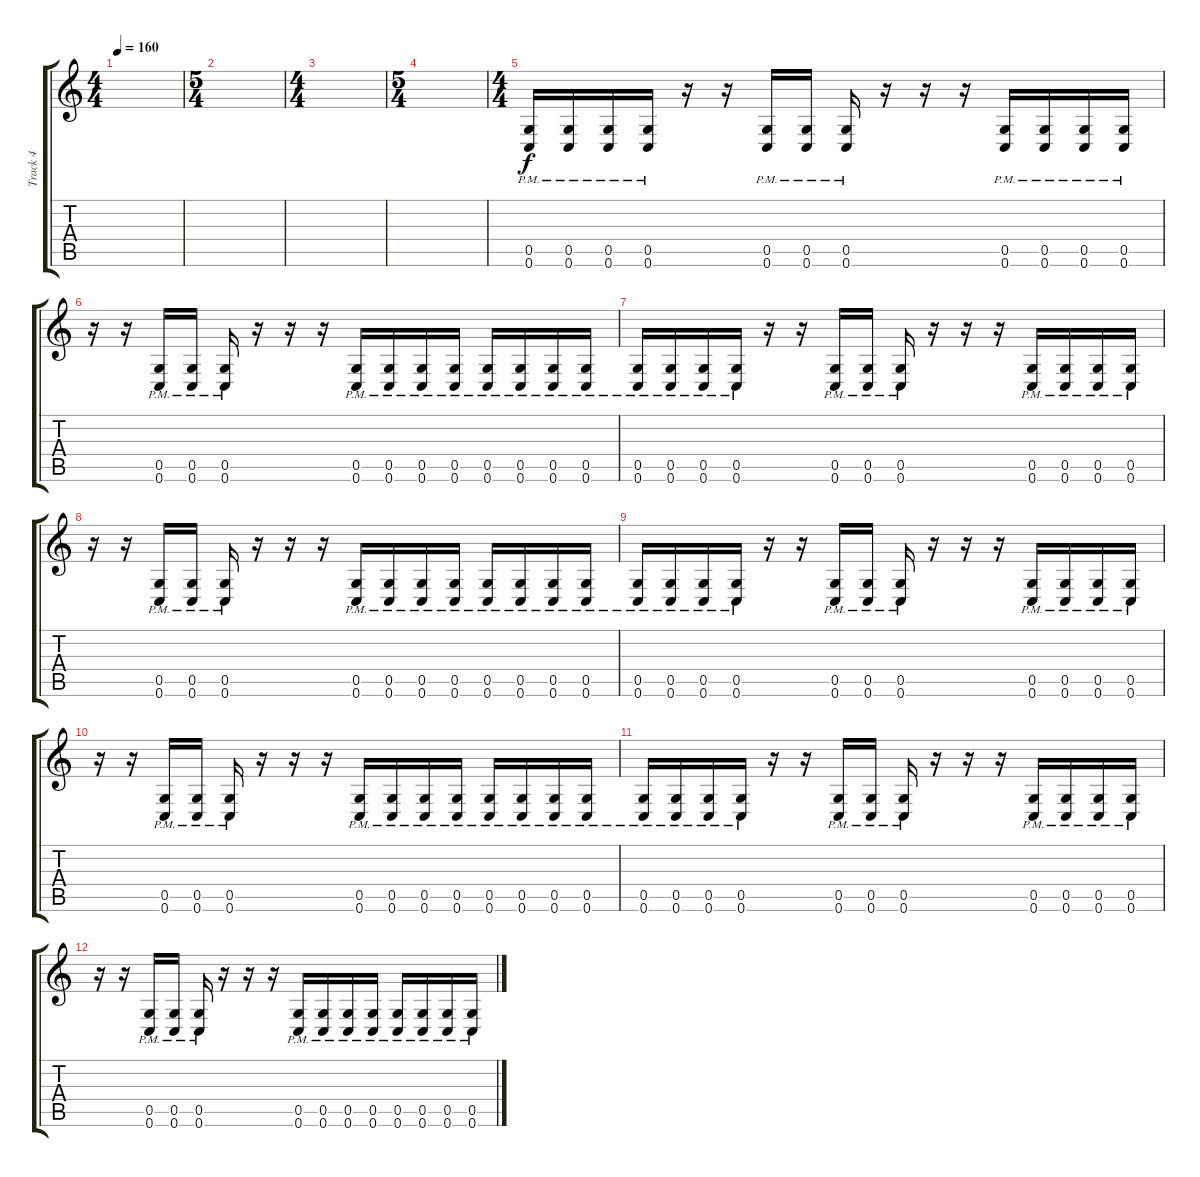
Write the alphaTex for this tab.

\track ("Track 4" "Track 4") {instrument distortionguitar}
\staff {score tabs}
\tuning (D4 A3 F3 C3 G2 C2) {hide}
\ts (4 4)
\tempo 160
\clef g2
\ks c
|
\ts (5 4)
|
\ts (4 4)
|
\ts (5 4)
|
\ts (4 4)
(0.5{pm} 0.6{pm}).16 (0.5{pm} 0.6{pm}).16 (0.5{pm} 0.6{pm}).16 (0.5{pm} 0.6{pm}).16 r.16 r.16 (0.5{pm} 0.6{pm}).16 (0.5{pm} 0.6{pm}).16 (0.5{pm} 0.6{pm}).16 r.16 r.16 r.16 (0.5{pm} 0.6{pm}).16 (0.5{pm} 0.6{pm}).16 (0.5{pm} 0.6{pm}).16 (0.5{pm} 0.6{pm}).16 |
r.16 r.16 (0.5{pm} 0.6{pm}).16 (0.5{pm} 0.6{pm}).16 (0.5{pm} 0.6{pm}).16 r.16 r.16 r.16 (0.5{pm} 0.6{pm}).16 (0.5{pm} 0.6{pm}).16 (0.5{pm} 0.6{pm}).16 (0.5{pm} 0.6{pm}).16 (0.5{pm} 0.6{pm}).16 (0.5{pm} 0.6{pm}).16 (0.5{pm} 0.6{pm}).16 (0.5{pm} 0.6{pm}).16 |
(0.5{pm} 0.6{pm}).16 (0.5{pm} 0.6{pm}).16 (0.5{pm} 0.6{pm}).16 (0.5{pm} 0.6{pm}).16 r.16 r.16 (0.5{pm} 0.6{pm}).16 (0.5{pm} 0.6{pm}).16 (0.5{pm} 0.6{pm}).16 r.16 r.16 r.16 (0.5{pm} 0.6{pm}).16 (0.5{pm} 0.6{pm}).16 (0.5{pm} 0.6{pm}).16 (0.5{pm} 0.6{pm}).16 |
r.16 r.16 (0.5{pm} 0.6{pm}).16 (0.5{pm} 0.6{pm}).16 (0.5{pm} 0.6{pm}).16 r.16 r.16 r.16 (0.5{pm} 0.6{pm}).16 (0.5{pm} 0.6{pm}).16 (0.5{pm} 0.6{pm}).16 (0.5{pm} 0.6{pm}).16 (0.5{pm} 0.6{pm}).16 (0.5{pm} 0.6{pm}).16 (0.5{pm} 0.6{pm}).16 (0.5{pm} 0.6{pm}).16 |
(0.5{pm} 0.6{pm}).16 (0.5{pm} 0.6{pm}).16 (0.5{pm} 0.6{pm}).16 (0.5{pm} 0.6{pm}).16 r.16 r.16 (0.5{pm} 0.6{pm}).16 (0.5{pm} 0.6{pm}).16 (0.5{pm} 0.6{pm}).16 r.16 r.16 r.16 (0.5{pm} 0.6{pm}).16 (0.5{pm} 0.6{pm}).16 (0.5{pm} 0.6{pm}).16 (0.5{pm} 0.6{pm}).16 |
r.16 r.16 (0.5{pm} 0.6{pm}).16 (0.5{pm} 0.6{pm}).16 (0.5{pm} 0.6{pm}).16 r.16 r.16 r.16 (0.5{pm} 0.6{pm}).16 (0.5{pm} 0.6{pm}).16 (0.5{pm} 0.6{pm}).16 (0.5{pm} 0.6{pm}).16 (0.5{pm} 0.6{pm}).16 (0.5{pm} 0.6{pm}).16 (0.5{pm} 0.6{pm}).16 (0.5{pm} 0.6{pm}).16 |
(0.5{pm} 0.6{pm}).16 (0.5{pm} 0.6{pm}).16 (0.5{pm} 0.6{pm}).16 (0.5{pm} 0.6{pm}).16 r.16 r.16 (0.5{pm} 0.6{pm}).16 (0.5{pm} 0.6{pm}).16 (0.5{pm} 0.6{pm}).16 r.16 r.16 r.16 (0.5{pm} 0.6{pm}).16 (0.5{pm} 0.6{pm}).16 (0.5{pm} 0.6{pm}).16 (0.5{pm} 0.6{pm}).16 |
r.16 r.16 (0.5{pm} 0.6{pm}).16 (0.5{pm} 0.6{pm}).16 (0.5{pm} 0.6{pm}).16 r.16 r.16 r.16 (0.5{pm} 0.6{pm}).16 (0.5{pm} 0.6{pm}).16 (0.5{pm} 0.6{pm}).16 (0.5{pm} 0.6{pm}).16 (0.5{pm} 0.6{pm}).16 (0.5{pm} 0.6{pm}).16 (0.5{pm} 0.6{pm}).16 (0.5{pm} 0.6{pm}).16
